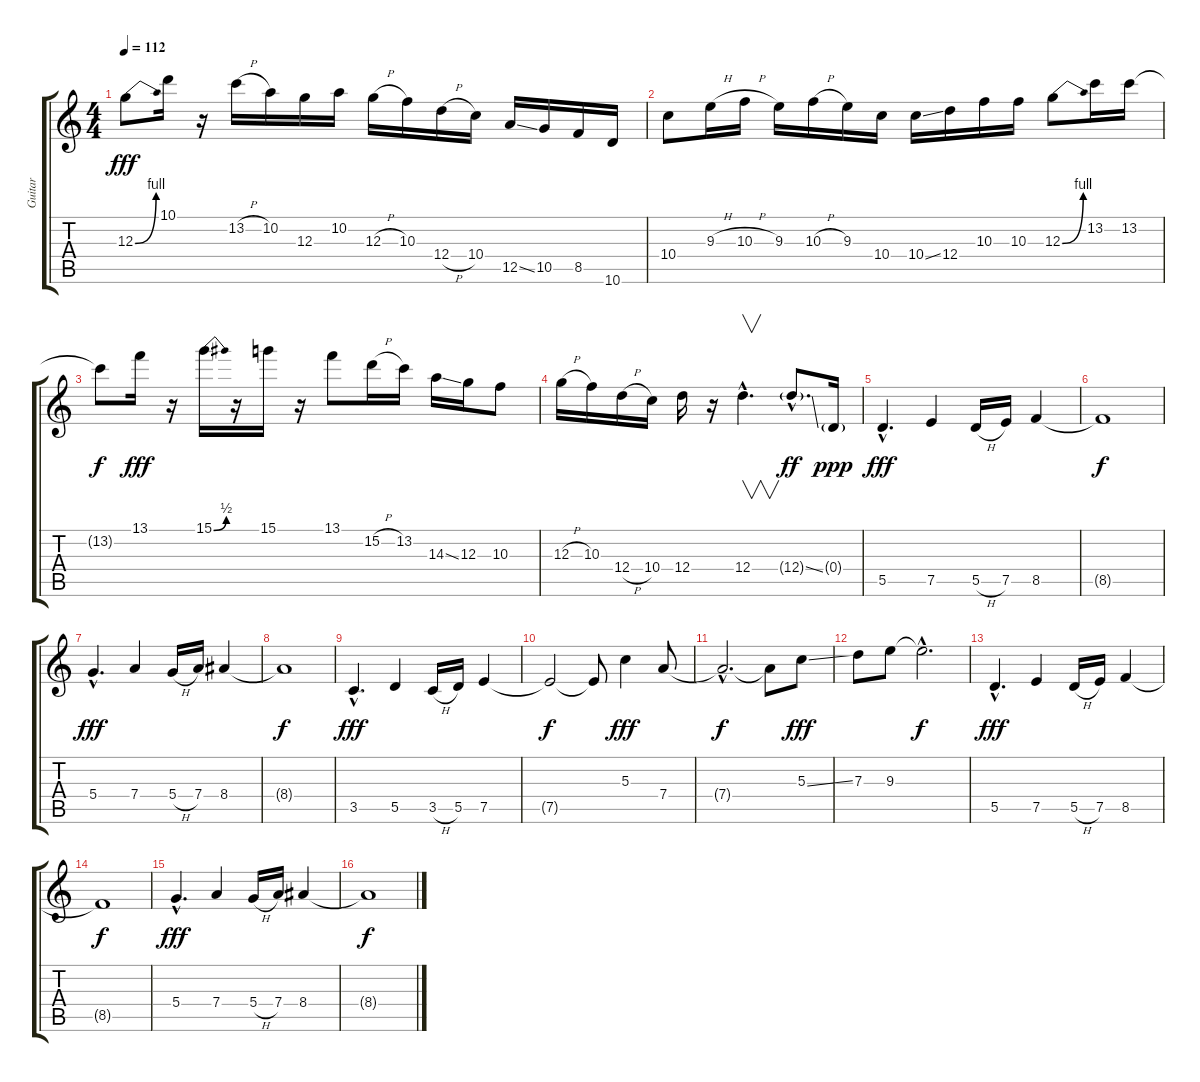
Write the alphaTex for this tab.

\track ("Guitar" "Guitar") {instrument overdrivenguitar}
\staff {score tabs}
\tuning (E4 B3 G3 D3 A2 E2) {hide}
\ts (4 4)
\tempo 112
\clef g2
\ks c
12.3{be (bend 0 0 60 4)}.8{dy fff} 10.1.16 r.16 13.2{h}.16 10.2.16 12.3.16 10.2.16 12.3{h}.16 10.3.16 12.4{h}.16 10.4.16 12.5{ss}.16 10.5.16 8.5.16 10.6.16 |
10.4.8 9.3{h}.16 10.3{h}.16 9.3.16 10.3{h}.16 9.3.16 10.4.16 10.4{ss}.16 12.4.16 10.3.16 10.3.16 12.3{be (bend 0 0 60 4)}.8 13.2.16 13.2.16 |
13.2{t}.8{dy f} 13.1.16{dy fff} r.16 15.1{be (bend 0 0 60 2)}.16 r.16 15.1.16 r.16 13.1.8 15.2{h}.16 13.2.16 14.3{ss}.16 12.3.16 10.3.8 |
12.3{h}.16 10.3.16 12.4{h}.16 10.4.16 12.4.16 r.16 12.4{hac}.4{v d} 12.4{ss g hac}.8{d dy ff} 0.4{g}.16{dy ppp} |
5.5{hac}.4{d dy fff} 7.5.4 5.5{h}.16 7.5.16 8.5.4 |
8.5{t}.1{dy f} |
5.4{hac}.4{d dy fff} 7.4.4 5.4{h}.16 7.4.16 8.4.4 |
8.4{t}.1{dy f} |
3.5{hac}.4{d dy fff} 5.5.4 3.5{h}.16 5.5.16 7.5.4 |
7.5{t}.2{dy f} 7.5{t}.8 5.3.4{dy fff} 7.4.8 |
7.4{hac t}.2{d dy f} 7.4{t}.8 5.3{ss}.8{dy fff} |
7.3.8 9.3.8 9.3{hac t}.2{d dy f} |
5.5{hac}.4{d dy fff} 7.5.4 5.5{h}.16 7.5.16 8.5.4 |
8.5{t}.1{dy f} |
5.4{hac}.4{d dy fff} 7.4.4 5.4{h}.16 7.4.16 8.4.4 |
8.4{t}.1{dy f}
